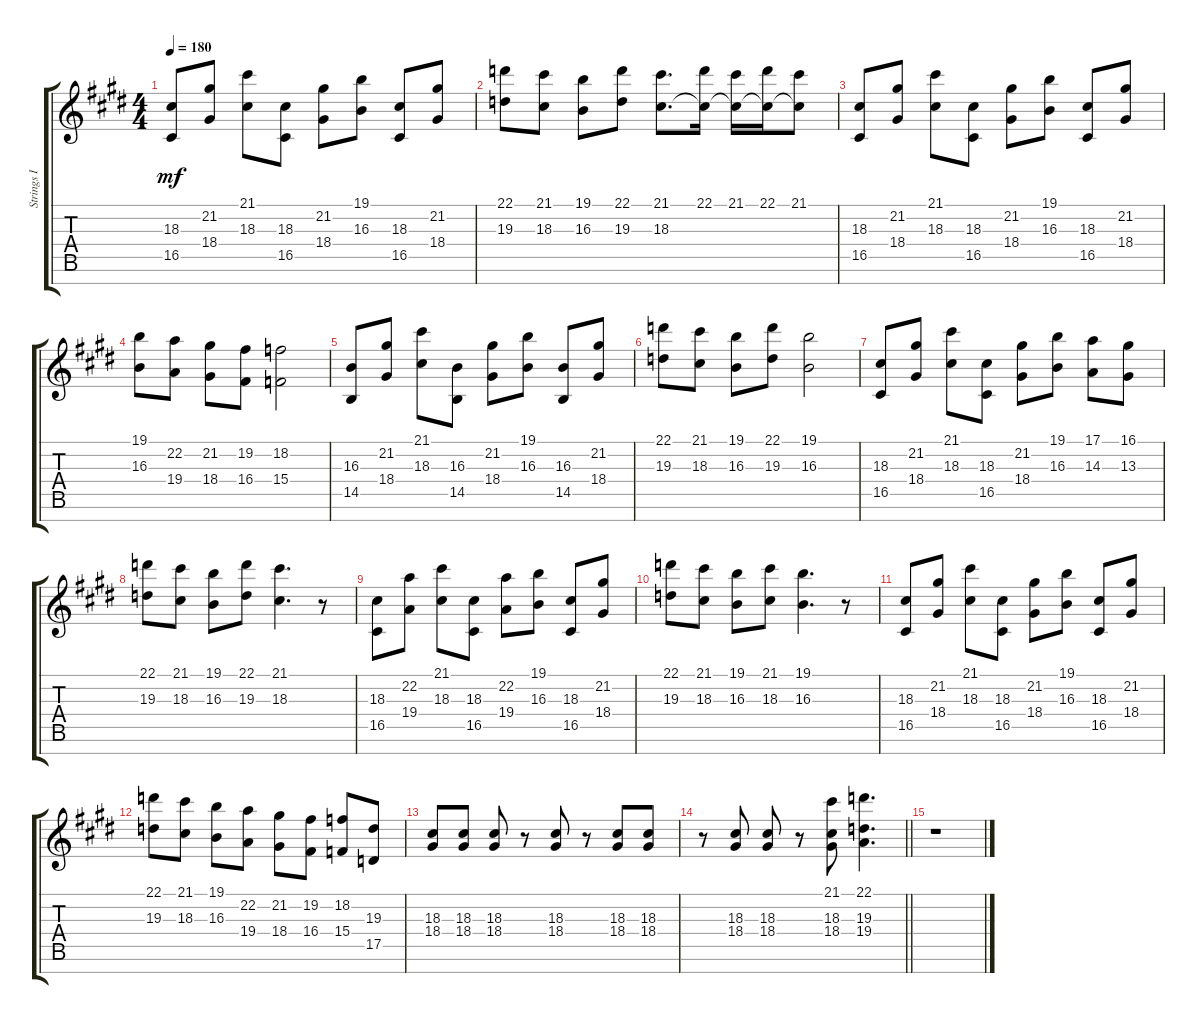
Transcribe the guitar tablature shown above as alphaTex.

\track ("Strings I" "Strings I") {instrument stringensemble1}
\staff {score tabs}
\tuning (E4 B3 G3 D3 A2 E2 B1) {hide}
\ts (4 4)
\tempo 180
\clef g2
\ks c#minor
(18.3 16.5).8{dy mf} (21.2 18.4).8 (21.1 18.3).8 (18.3 16.5).8 (21.2 18.4).8 (19.1 16.3).8 (18.3 16.5).8 (21.2 18.4).8 |
(22.1 19.3).8 (21.1 18.3).8 (19.1 16.3).8 (22.1 19.3).8 (21.1 18.3).8{d} (22.1 18.3{t}).16 (21.1 18.3{t}).16 (22.1 18.3{t}).16 (21.1 18.3{t}).8 |
(18.3 16.5).8 (21.2 18.4).8 (21.1 18.3).8 (18.3 16.5).8 (21.2 18.4).8 (19.1 16.3).8 (18.3 16.5).8 (21.2 18.4).8 |
(19.1 16.3).8 (22.2 19.4).8 (21.2 18.4).8 (19.2 16.4).8 (18.2 15.4).2 |
(16.3 14.5).8 (21.2 18.4).8 (21.1 18.3).8 (16.3 14.5).8 (21.2 18.4).8 (19.1 16.3).8 (16.3 14.5).8 (21.2 18.4).8 |
(22.1 19.3).8 (21.1 18.3).8 (19.1 16.3).8 (22.1 19.3).8 (19.1 16.3).2 |
(18.3 16.5).8 (21.2 18.4).8 (21.1 18.3).8 (18.3 16.5).8 (21.2 18.4).8 (19.1 16.3).8 (17.1 14.3).8 (16.1 13.3).8 |
(22.1 19.3).8 (21.1 18.3).8 (19.1 16.3).8 (22.1 19.3).8 (21.1 18.3).4{d} r.8 |
(18.3 16.5).8 (22.2 19.4).8 (21.1 18.3).8 (18.3 16.5).8 (22.2 19.4).8 (19.1 16.3).8 (18.3 16.5).8 (21.2 18.4).8 |
(22.1 19.3).8 (21.1 18.3).8 (19.1 16.3).8 (21.1 18.3).8 (19.1 16.3).4{d} r.8 |
(18.3 16.5).8 (21.2 18.4).8 (21.1 18.3).8 (18.3 16.5).8 (21.2 18.4).8 (19.1 16.3).8 (18.3 16.5).8 (21.2 18.4).8 |
(22.1 19.3).8 (21.1 18.3).8 (19.1 16.3).8 (22.2 19.4).8 (21.2 18.4).8 (19.2 16.4).8 (18.2 15.4).8 (19.3 17.5).8 |
(18.3 18.4).8 (18.3 18.4).8 (18.3 18.4).8 r.8 (18.3 18.4).8 r.8 (18.3 18.4).8 (18.3 18.4).8 |
\barLineRight lightlight
r.8 (18.3 18.4).8 (18.3 18.4).8 r.8 (21.1 18.3 18.4).8 (22.1 19.3 19.4).4{d} |
r.1
